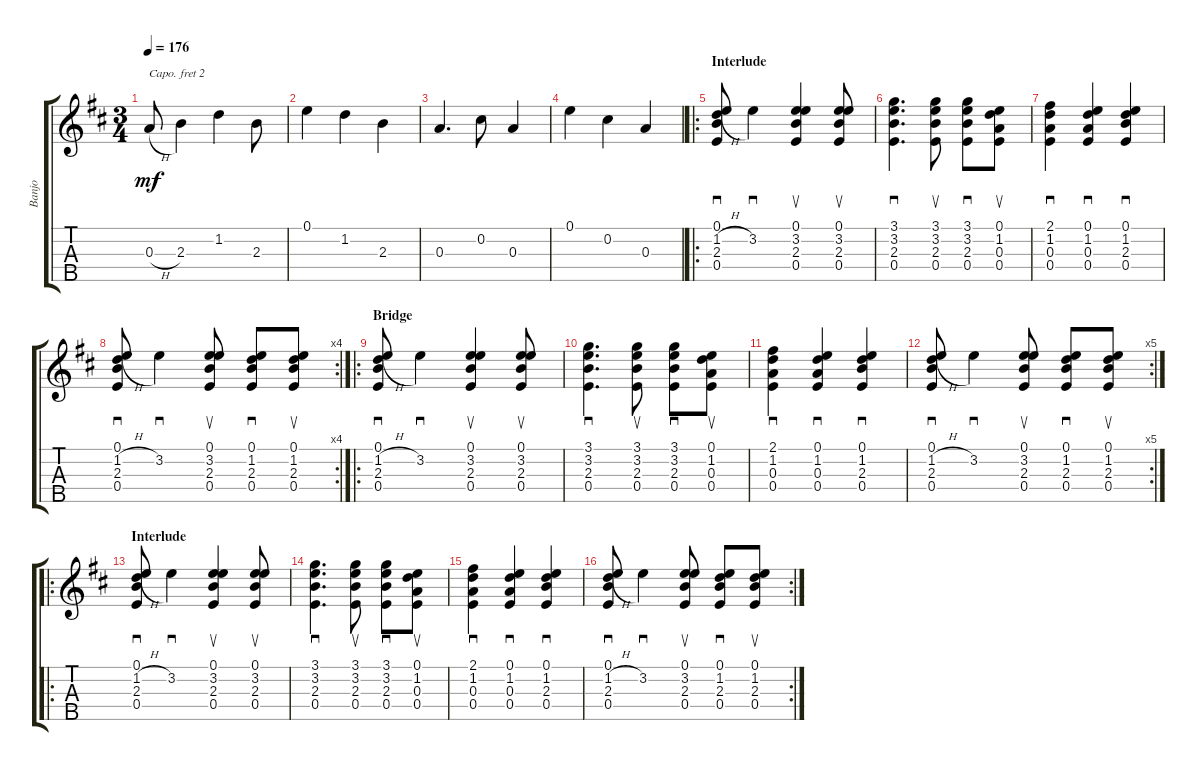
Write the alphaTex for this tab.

\track ("Banjo" "Banjo") {instrument banjo}
\staff {score tabs}
\capo 2
\tuning (D4 B3 G3 D3 G4) {hide}
\displaytranspose 12
\ts (3 4)
\tempo 176
\clef g2
\ks d
0.3{h}.8{dy mf} 2.3.4 1.2.4 2.3.8 |
0.1.4 1.2.4 2.3.4 |
0.3.4{d} 0.2.8 0.3.4 |
0.1.4 0.2.4 0.3.4 |
\ro
\section ("" "Interlude")
(0.1 1.2{h} 2.3 0.4).8{sd} 3.2.4{sd} (0.1 3.2 2.3 0.4).4{su} (0.1 3.2 2.3 0.4).8{su} |
(3.1 3.2 2.3 0.4).4{d sd} (3.1 3.2 2.3 0.4).8{su} (3.1 3.2 2.3 0.4).8{sd} (0.1 1.2 0.3 0.4).8{su} |
(2.1 1.2 0.3 0.4).4{sd} (0.1 1.2 0.3 0.4).4{sd} (0.1 1.2 2.3 0.4).4{sd} |
\rc 4
(0.1 1.2{h} 2.3 0.4).8{sd} 3.2.4{sd} (0.1 3.2 2.3 0.4).8{su} (0.1 1.2 2.3 0.4).8{sd} (0.1 1.2 2.3 0.4).8{su} |
\ro
\section ("" "Bridge")
(0.1 1.2{h} 2.3 0.4).8{sd} 3.2.4{sd} (0.1 3.2 2.3 0.4).4{su} (0.1 3.2 2.3 0.4).8{su} |
(3.1 3.2 2.3 0.4).4{d sd} (3.1 3.2 2.3 0.4).8{su} (3.1 3.2 2.3 0.4).8{sd} (0.1 1.2 0.3 0.4).8{su} |
(2.1 1.2 0.3 0.4).4{sd} (0.1 1.2 0.3 0.4).4{sd} (0.1 1.2 2.3 0.4).4{sd} |
\rc 5
(0.1 1.2{h} 2.3 0.4).8{sd} 3.2.4{sd} (0.1 3.2 2.3 0.4).8{su} (0.1 1.2 2.3 0.4).8{sd} (0.1 1.2 2.3 0.4).8{su} |
\ro
\section ("" "Interlude")
(0.1 1.2{h} 2.3 0.4).8{sd} 3.2.4{sd} (0.1 3.2 2.3 0.4).4{su} (0.1 3.2 2.3 0.4).8{su} |
(3.1 3.2 2.3 0.4).4{d sd} (3.1 3.2 2.3 0.4).8{su} (3.1 3.2 2.3 0.4).8{sd} (0.1 1.2 0.3 0.4).8{su} |
(2.1 1.2 0.3 0.4).4{sd} (0.1 1.2 0.3 0.4).4{sd} (0.1 1.2 2.3 0.4).4{sd} |
\rc 2
(0.1 1.2{h} 2.3 0.4).8{sd} 3.2.4{sd} (0.1 3.2 2.3 0.4).8{su} (0.1 1.2 2.3 0.4).8{sd} (0.1 1.2 2.3 0.4).8{su}
